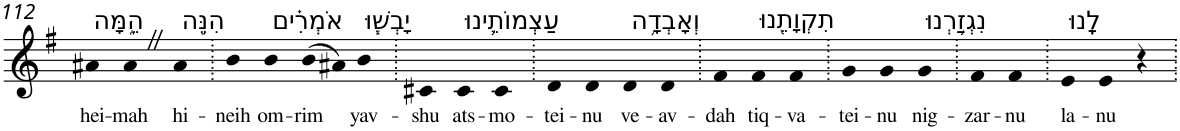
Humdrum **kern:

**kern	**text
*part1	*part1
*staff1	*staff1
*I"Piano	*
*I'Pno	*
!!LO:PB:g=z
*clefG2	*
*k[f#]	*
*G:	*
=112	=112
!LO:TX:a:t=הֵ֑מָּה	!
!	!LO:LY:b
4a#X	hei-
!	!LO:LY:b
4a#Z	-mah
!LO:TX:a:t=הִנֵּ֣ה	!
!	!LO:LY:b
4a#	hi-
=113.	=113.
!	!LO:LY:b
4b	-neih
!LO:TX:a:t=אֹמְרִ֗ים	!
!	!LO:LY:b
4b	om-
!	!LO:LY:b
(>8b	-rim
8a#X)	.
!LO:TX:a:t=יָבְשׁ֧וּ	!
!	!LO:LY:b
4b	yav-
=114.	=114.
!	!LO:LY:b
4c#X	-shu
!LO:TX:a:t=עַצְמוֹתֵ֛ינוּ	!
!	!LO:LY:b
4c#	ats-
!	!LO:LY:b
4c#	-mo-
=115.	=115.
!	!LO:LY:b
4d	-tei-
!	!LO:LY:b
4d	-nu
!LO:TX:a:t=וְאָבְדָ֥ה	!
!	!LO:LY:b
4d	ve-
!	!LO:LY:b
4d	-av-
=116.	=116.
!	!LO:LY:b
4f#	-dah
!LO:TX:a:t=תִקְוָתֵ֖נוּ	!
!	!LO:LY:b
4f#	tiq-
!	!LO:LY:b
4f#	-va-
=117.	=117.
!	!LO:LY:b
4g	-tei-
!	!LO:LY:b
4g	-nu
!LO:TX:a:t=נִגְזַ֥רְנוּ	!
!	!LO:LY:b
4g	nig-
=118.	=118.
!	!LO:LY:b
4f#	-zar-
!	!LO:LY:b
4f#	-nu
=119.	=119.
!LO:TX:a:t=לָֽנוּ	!
!	!LO:LY:b
4e	la-
!	!LO:LY:b
4e	-nu
4r	.
=.	=.
*-	*-
